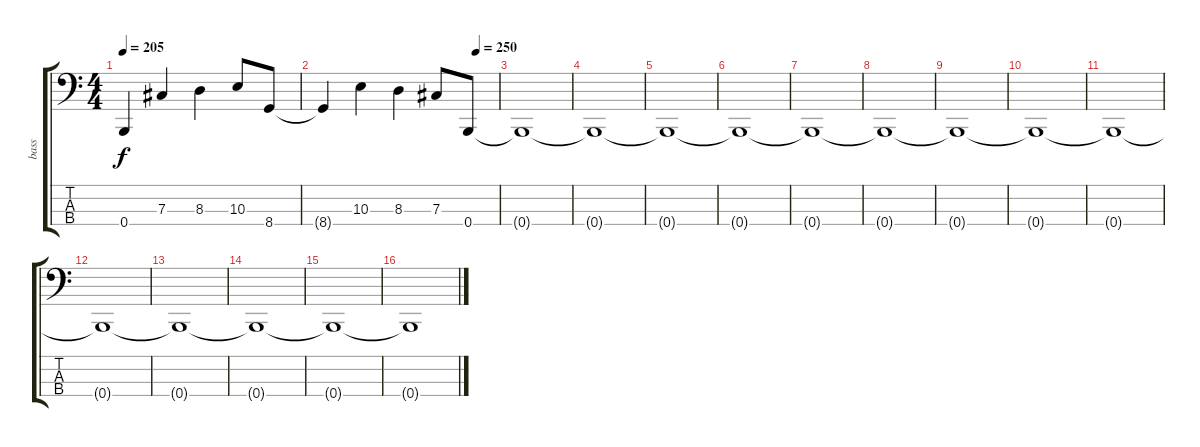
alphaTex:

\track ("bass" "bass") {instrument electricbasspick}
\staff {score tabs}
\tuning (E2 B1 Gb1 B0) {hide}
\ts (4 4)
\tempo 205
\clef f4
\ks c
0.4{t}.4{dy f} 7.3.4 8.3.4 10.3.8 8.4.8 |
\tempo (250 0.875)
8.4{t}.4 10.3.4 8.3.4 7.3.8 0.4.8 |
0.4{t}.1 |
0.4{t}.1 |
0.4{t}.1 |
0.4{t}.1 |
0.4{t}.1 |
0.4{t}.1 |
0.4{t}.1 |
0.4{t}.1 |
0.4{t}.1 |
0.4{t}.1 |
0.4{t}.1 |
0.4{t}.1 |
0.4{t}.1 |
0.4{t}.1
